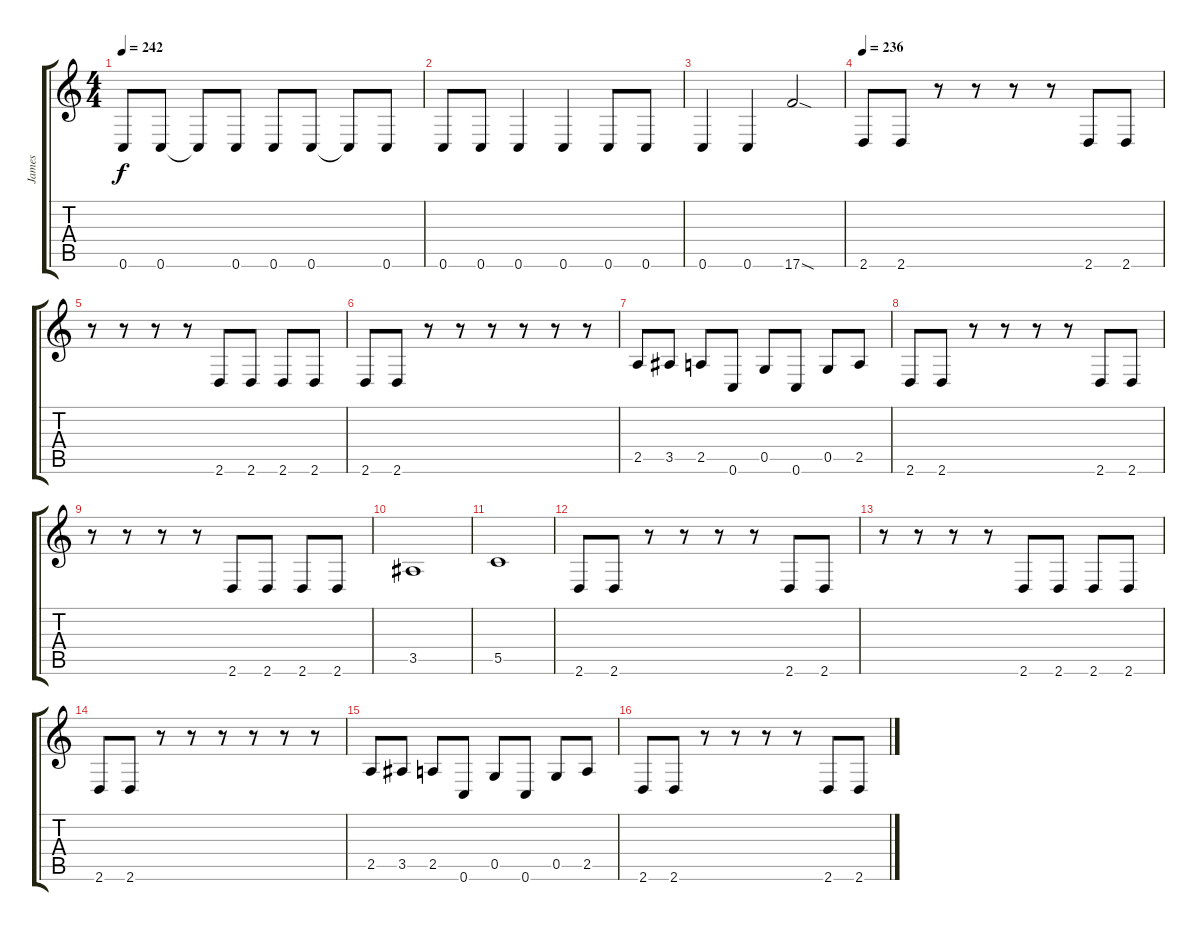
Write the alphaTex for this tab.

\track ("James" "James") {instrument electricbasspick}
\staff {score tabs}
\tuning (D4 A3 F3 C3 G2 C2) {hide}
\ts (4 4)
\tempo 242
\clef g2
\ks c
0.6.8{dy f} 0.6.8 0.6{t}.8 0.6.8 0.6.8 0.6.8 0.6{t}.8 0.6.8 |
0.6.8 0.6.8 0.6.4 0.6.4 0.6.8 0.6.8 |
0.6.4 0.6.4 17.6{sod}.2 |
\tempo 236
2.6.8 2.6.8 r.8 r.8 r.8 r.8 2.6.8 2.6.8 |
r.8 r.8 r.8 r.8 2.6.8 2.6.8 2.6.8 2.6.8 |
2.6.8 2.6.8 r.8 r.8 r.8 r.8 r.8 r.8 |
2.5.8 3.5.8 2.5.8 0.6.8 0.5.8 0.6.8 0.5.8 2.5.8 |
2.6.8 2.6.8 r.8 r.8 r.8 r.8 2.6.8 2.6.8 |
r.8 r.8 r.8 r.8 2.6.8 2.6.8 2.6.8 2.6.8 |
3.5.1 |
5.5.1 |
2.6.8 2.6.8 r.8 r.8 r.8 r.8 2.6.8 2.6.8 |
r.8 r.8 r.8 r.8 2.6.8 2.6.8 2.6.8 2.6.8 |
2.6.8 2.6.8 r.8 r.8 r.8 r.8 r.8 r.8 |
2.5.8 3.5.8 2.5.8 0.6.8 0.5.8 0.6.8 0.5.8 2.5.8 |
2.6.8 2.6.8 r.8 r.8 r.8 r.8 2.6.8 2.6.8
